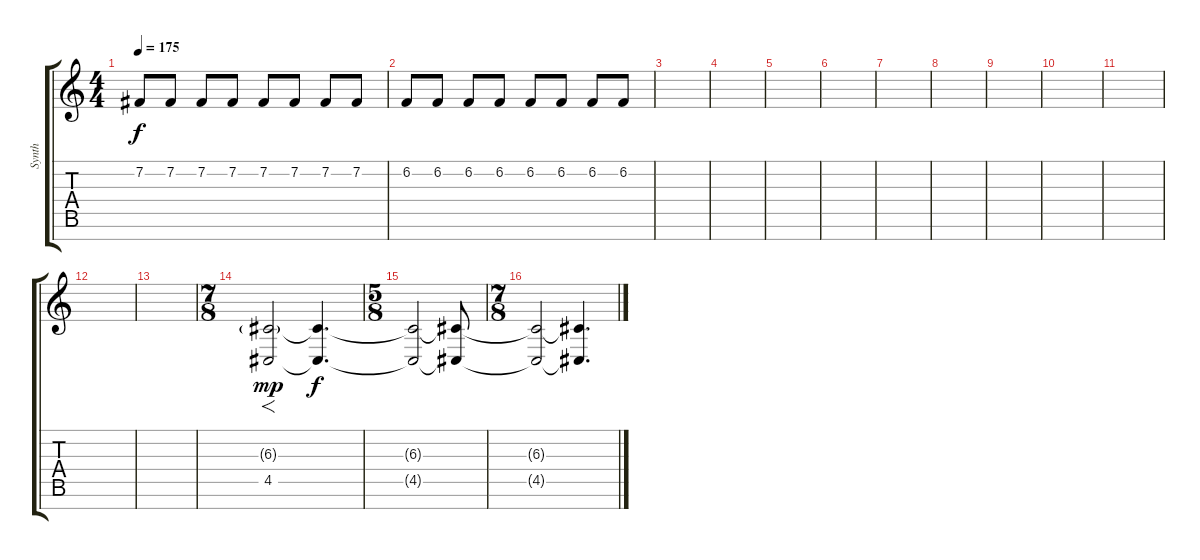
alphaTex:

\track ("Synth" "Synth") {instrument choiraahs}
\staff {score tabs}
\tuning (E4 B3 G3 D3 A2 E2 B1) {hide}
\ts (4 4)
\tempo 175
\clef g2
\ks c
7.2.8{dy f} 7.2.8 7.2.8 7.2.8 7.2.8 7.2.8 7.2.8 7.2.8 |
6.2.8 6.2.8 6.2.8 6.2.8 6.2.8 6.2.8 6.2.8 6.2.8 |
|
|
|
|
|
|
|
|
|
|
|
\ts (7 8)
(6.3{g} 4.5).2{f dy mp volume 6 instrument choiraahs} (6.3{t} 4.5{t}).4{d dy f} |
\ts (5 8)
(6.3{t} 4.5{t}).2 (6.3{t} 4.5{t}).8 |
\ts (7 8)
(6.3{t} 4.5{t}).2 (6.3{t} 4.5{t}).4{d}
